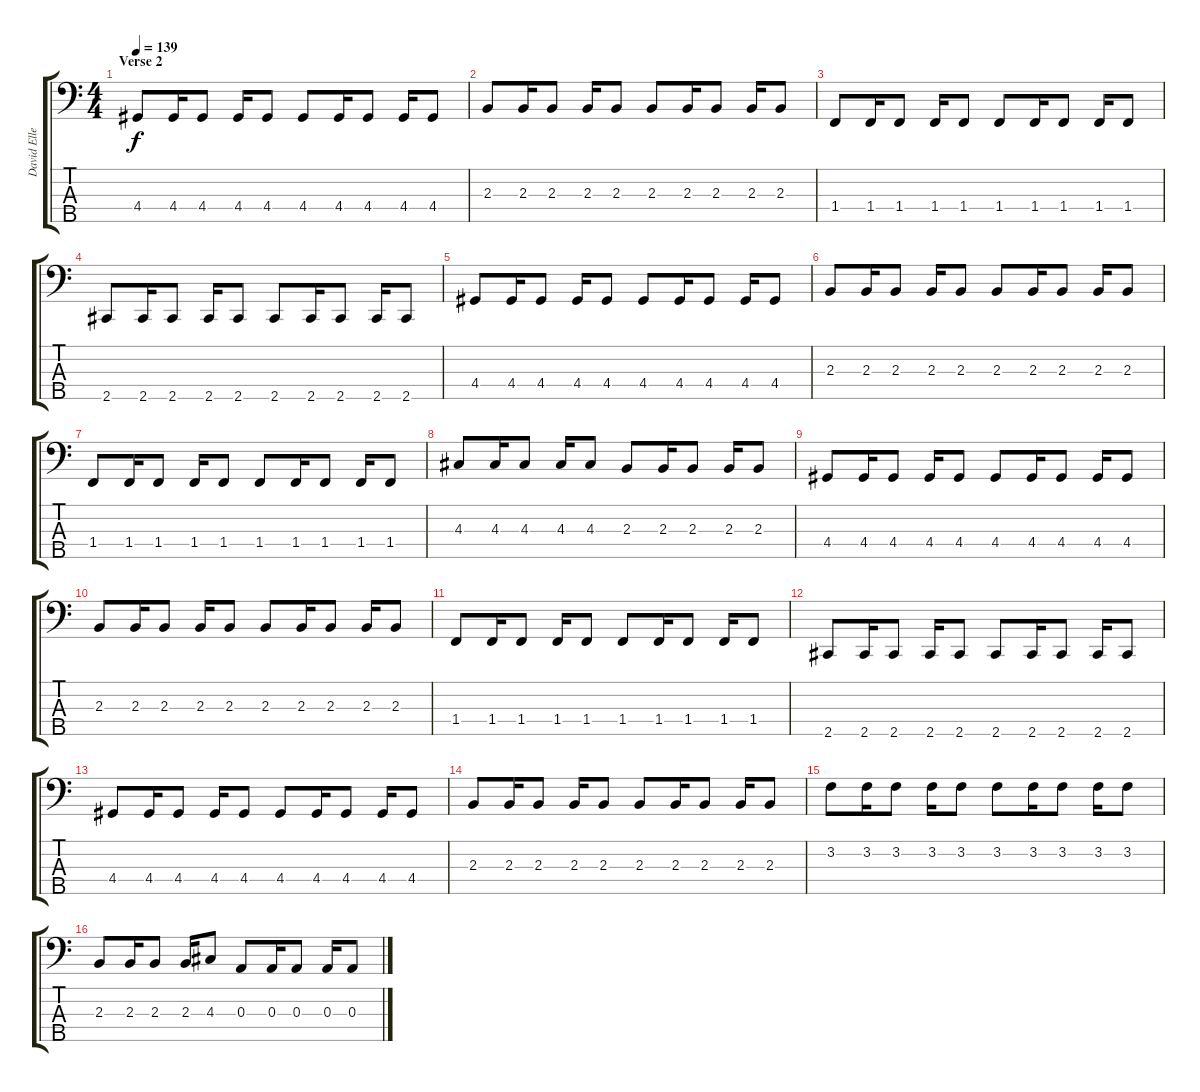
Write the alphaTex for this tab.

\track ("David Ellefson" "David Elle") {instrument electricbasspick}
\staff {score tabs}
\tuning (G2 D2 A1 E1 B0) {hide}
\ts (4 4)
\section ("" "Verse 2")
\tempo 139
\clef f4
\ks c
4.4.8{dy f} 4.4.16 4.4.8 4.4.16 4.4.8 4.4.8 4.4.16 4.4.8 4.4.16 4.4.8 |
2.3.8 2.3.16 2.3.8 2.3.16 2.3.8 2.3.8 2.3.16 2.3.8 2.3.16 2.3.8 |
1.4.8 1.4.16 1.4.8 1.4.16 1.4.8 1.4.8 1.4.16 1.4.8 1.4.16 1.4.8 |
2.5.8 2.5.16 2.5.8 2.5.16 2.5.8 2.5.8 2.5.16 2.5.8 2.5.16 2.5.8 |
4.4.8 4.4.16 4.4.8 4.4.16 4.4.8 4.4.8 4.4.16 4.4.8 4.4.16 4.4.8 |
2.3.8 2.3.16 2.3.8 2.3.16 2.3.8 2.3.8 2.3.16 2.3.8 2.3.16 2.3.8 |
1.4.8 1.4.16 1.4.8 1.4.16 1.4.8 1.4.8 1.4.16 1.4.8 1.4.16 1.4.8 |
4.3.8 4.3.16 4.3.8 4.3.16 4.3.8 2.3.8 2.3.16 2.3.8 2.3.16 2.3.8 |
4.4.8 4.4.16 4.4.8 4.4.16 4.4.8 4.4.8 4.4.16 4.4.8 4.4.16 4.4.8 |
2.3.8 2.3.16 2.3.8 2.3.16 2.3.8 2.3.8 2.3.16 2.3.8 2.3.16 2.3.8 |
1.4.8 1.4.16 1.4.8 1.4.16 1.4.8 1.4.8 1.4.16 1.4.8 1.4.16 1.4.8 |
2.5.8 2.5.16 2.5.8 2.5.16 2.5.8 2.5.8 2.5.16 2.5.8 2.5.16 2.5.8 |
4.4.8 4.4.16 4.4.8 4.4.16 4.4.8 4.4.8 4.4.16 4.4.8 4.4.16 4.4.8 |
2.3.8 2.3.16 2.3.8 2.3.16 2.3.8 2.3.8 2.3.16 2.3.8 2.3.16 2.3.8 |
3.2.8 3.2.16 3.2.8 3.2.16 3.2.8 3.2.8 3.2.16 3.2.8 3.2.16 3.2.8 |
2.3.8 2.3.16 2.3.8 2.3.16 4.3.8 0.3.8 0.3.16 0.3.8 0.3.16 0.3.8
